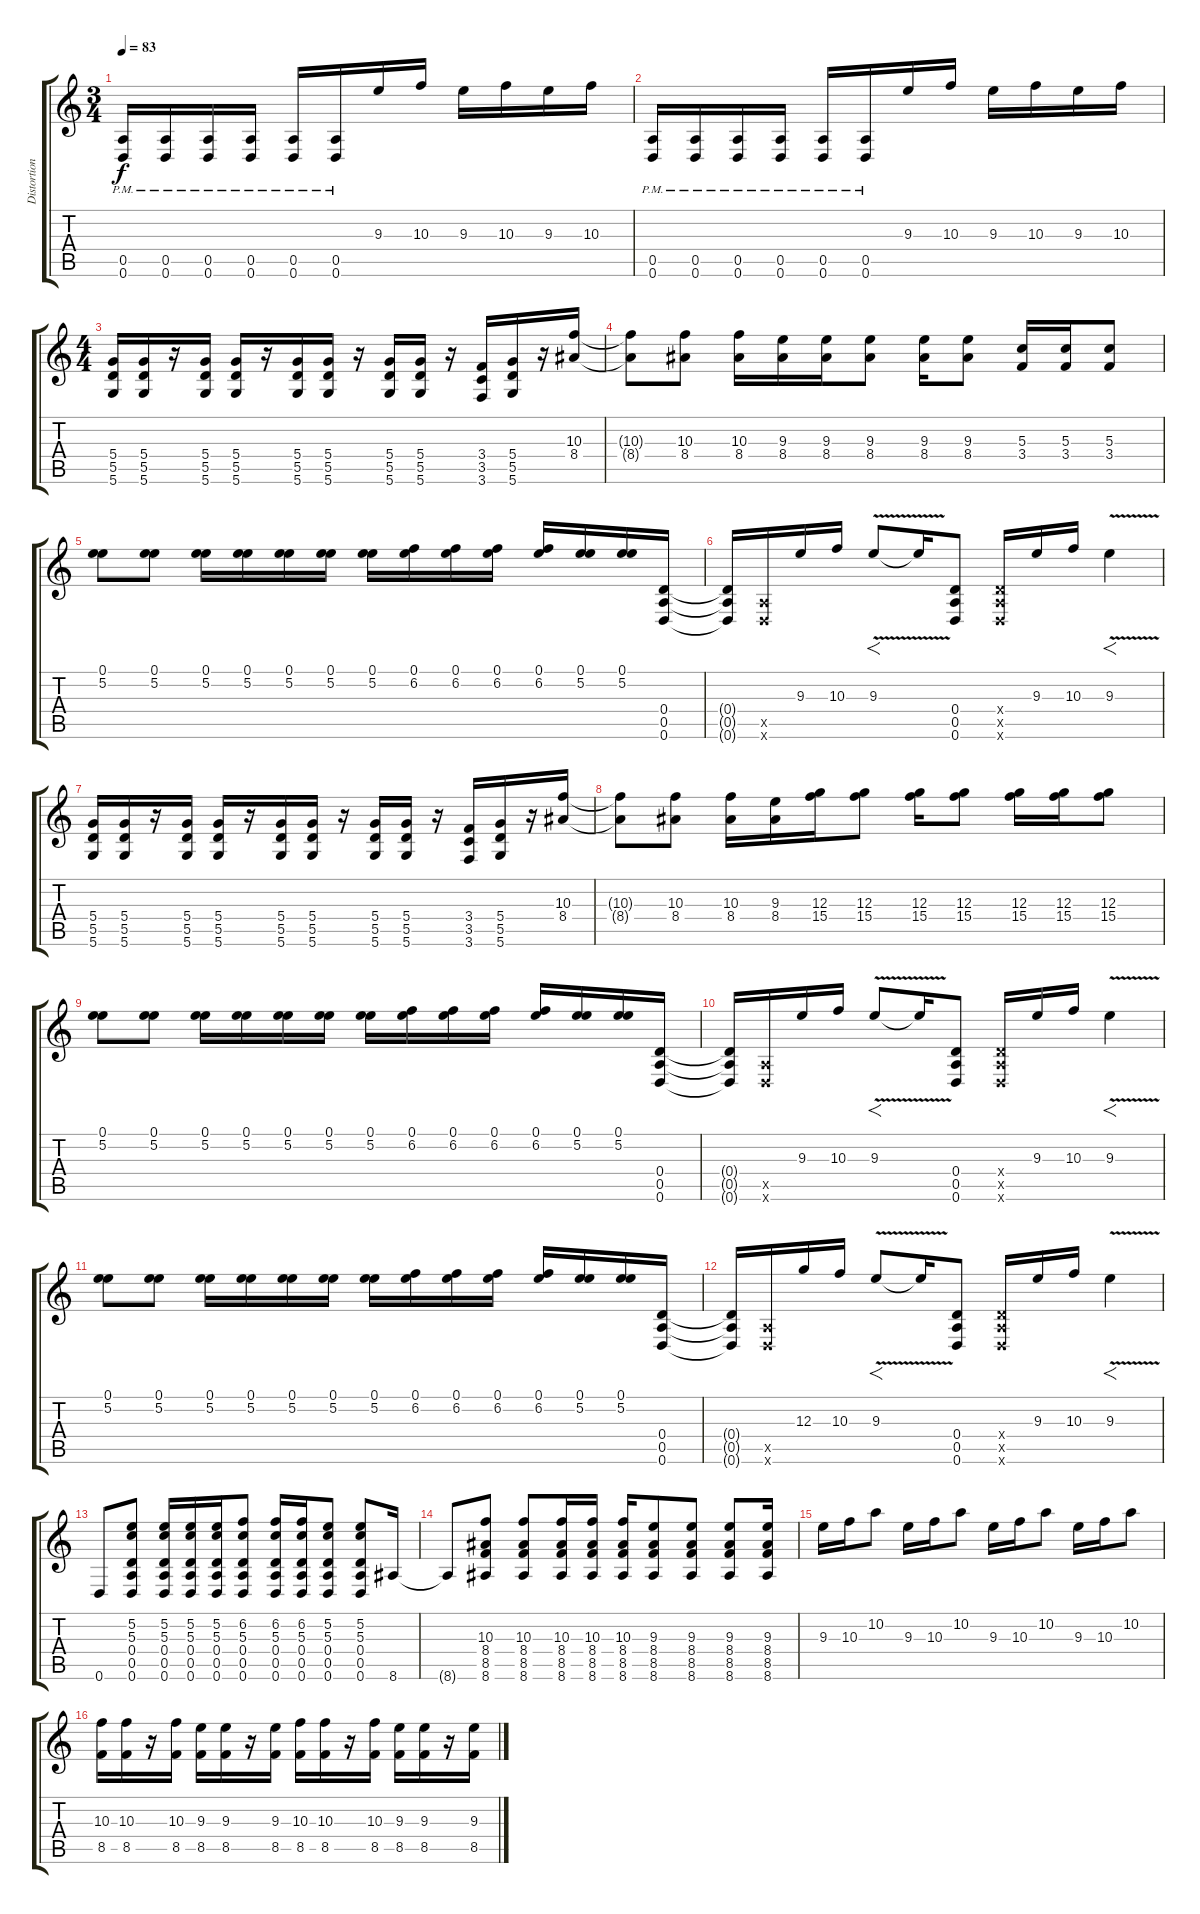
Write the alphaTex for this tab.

\track ("Distortion Guitar 2" "Distortion") {instrument distortionguitar}
\staff {score tabs}
\tuning (E4 B3 G3 D3 A2 D2) {hide}
\ts (3 4)
\tempo 83
\clef g2
\ks c
(0.5{pm} 0.6{pm}).16{dy f} (0.5{pm} 0.6{pm}).16 (0.5{pm} 0.6{pm}).16 (0.5{pm} 0.6{pm}).16 (0.5{pm} 0.6{pm}).16 (0.5{pm} 0.6{pm}).16 9.3.16 10.3.16 9.3.16 10.3.16 9.3.16 10.3.16 |
(0.5{pm} 0.6{pm}).16 (0.5{pm} 0.6{pm}).16 (0.5{pm} 0.6{pm}).16 (0.5{pm} 0.6{pm}).16 (0.5{pm} 0.6{pm}).16 (0.5{pm} 0.6{pm}).16 9.3.16 10.3.16 9.3.16 10.3.16 9.3.16 10.3.16 |
\ts (4 4)
(5.4 5.5 5.6).16 (5.4 5.5 5.6).16 r.16 (5.4 5.5 5.6).16 (5.4 5.5 5.6).16 r.16 (5.4 5.5 5.6).16 (5.4 5.5 5.6).16 r.16 (5.4 5.5 5.6).16 (5.4 5.5 5.6).16 r.16 (3.4 3.5 3.6).16 (5.4 5.5 5.6).16 r.16 (10.3 8.4).16 |
(10.3{t} 8.4{t}).8 (10.3 8.4).8 (10.3 8.4).16 (9.3 8.4).16 (9.3 8.4).16 (9.3 8.4).8 (9.3 8.4).16 (9.3 8.4).8 (5.3 3.4).16 (5.3 3.4).16 (5.3 3.4).8 |
(0.1 5.2).8 (0.1 5.2).8 (0.1 5.2).16 (0.1 5.2).16 (0.1 5.2).16 (0.1 5.2).16 (0.1 5.2).16 (0.1 6.2).16 (0.1 6.2).16 (0.1 6.2).16 (0.1 6.2).16 (0.1 5.2).16 (0.1 5.2).16 (0.4 0.5 0.6).16 |
(0.4{t} 0.5{t} 0.6{t}).16 (0.5{x} 0.6{x}).16 9.3.16 10.3.16 9.3{v}.8{f} 9.3{t}.16 (0.4 0.5 0.6).8 (0.4{x} 0.5{x} 0.6{x}).16 9.3.16 10.3.16 9.3{v}.4{f} |
(5.4 5.5 5.6).16 (5.4 5.5 5.6).16 r.16 (5.4 5.5 5.6).16 (5.4 5.5 5.6).16 r.16 (5.4 5.5 5.6).16 (5.4 5.5 5.6).16 r.16 (5.4 5.5 5.6).16 (5.4 5.5 5.6).16 r.16 (3.4 3.5 3.6).16 (5.4 5.5 5.6).16 r.16 (10.3 8.4).16 |
(10.3{t} 8.4{t}).8 (10.3 8.4).8 (10.3 8.4).16 (9.3 8.4).16 (12.3 15.4).16 (12.3 15.4).8 (12.3 15.4).16 (12.3 15.4).8 (12.3 15.4).16 (12.3 15.4).16 (12.3 15.4).8 |
(0.1 5.2).8 (0.1 5.2).8 (0.1 5.2).16 (0.1 5.2).16 (0.1 5.2).16 (0.1 5.2).16 (0.1 5.2).16 (0.1 6.2).16 (0.1 6.2).16 (0.1 6.2).16 (0.1 6.2).16 (0.1 5.2).16 (0.1 5.2).16 (0.4 0.5 0.6).16 |
(0.4{t} 0.5{t} 0.6{t}).16 (0.5{x} 0.6{x}).16 9.3.16 10.3.16 9.3{v}.8{f} 9.3{t}.16 (0.4 0.5 0.6).8 (0.4{x} 0.5{x} 0.6{x}).16 9.3.16 10.3.16 9.3{v}.4{f} |
(0.1 5.2).8 (0.1 5.2).8 (0.1 5.2).16 (0.1 5.2).16 (0.1 5.2).16 (0.1 5.2).16 (0.1 5.2).16 (0.1 6.2).16 (0.1 6.2).16 (0.1 6.2).16 (0.1 6.2).16 (0.1 5.2).16 (0.1 5.2).16 (0.4 0.5 0.6).16 |
(0.4{t} 0.5{t} 0.6{t}).16 (0.5{x} 0.6{x}).16 12.3.16 10.3.16 9.3{v}.8{f} 9.3{t}.16 (0.4 0.5 0.6).8 (0.4{x} 0.5{x} 0.6{x}).16 9.3.16 10.3.16 9.3{v}.4{f} |
0.6.8 (5.2 5.3 0.4 0.5 0.6).8 (5.2 5.3 0.4 0.5 0.6).16 (5.2 5.3 0.4 0.5 0.6).16 (5.2 5.3 0.4 0.5 0.6).16 (6.2 5.3 0.4 0.5 0.6).8 (6.2 5.3 0.4 0.5 0.6).16 (6.2 5.3 0.4 0.5 0.6).16 (5.2 5.3 0.4 0.5 0.6).8 (5.2 5.3 0.4 0.5 0.6).8 8.6.16 |
8.6{t}.8 (10.3 8.4 8.5 8.6).8 (10.3 8.4 8.5 8.6).8 (10.3 8.4 8.5 8.6).16 (10.3 8.4 8.5 8.6).16 (10.3 8.4 8.5 8.6).16 (9.3 8.4 8.5 8.6).8 (9.3 8.4 8.5 8.6).8 (9.3 8.4 8.5 8.6).8 (9.3 8.4 8.5 8.6).16 |
9.3.16 10.3.16 10.2.8 9.3.16 10.3.16 10.2.8 9.3.16 10.3.16 10.2.8 9.3.16 10.3.16 10.2.8 |
(10.3 8.5).16 (10.3 8.5).16 r.16 (10.3 8.5).16 (9.3 8.5).16 (9.3 8.5).16 r.16 (9.3 8.5).16 (10.3 8.5).16 (10.3 8.5).16 r.16 (10.3 8.5).16 (9.3 8.5).16 (9.3 8.5).16 r.16 (9.3 8.5).16
